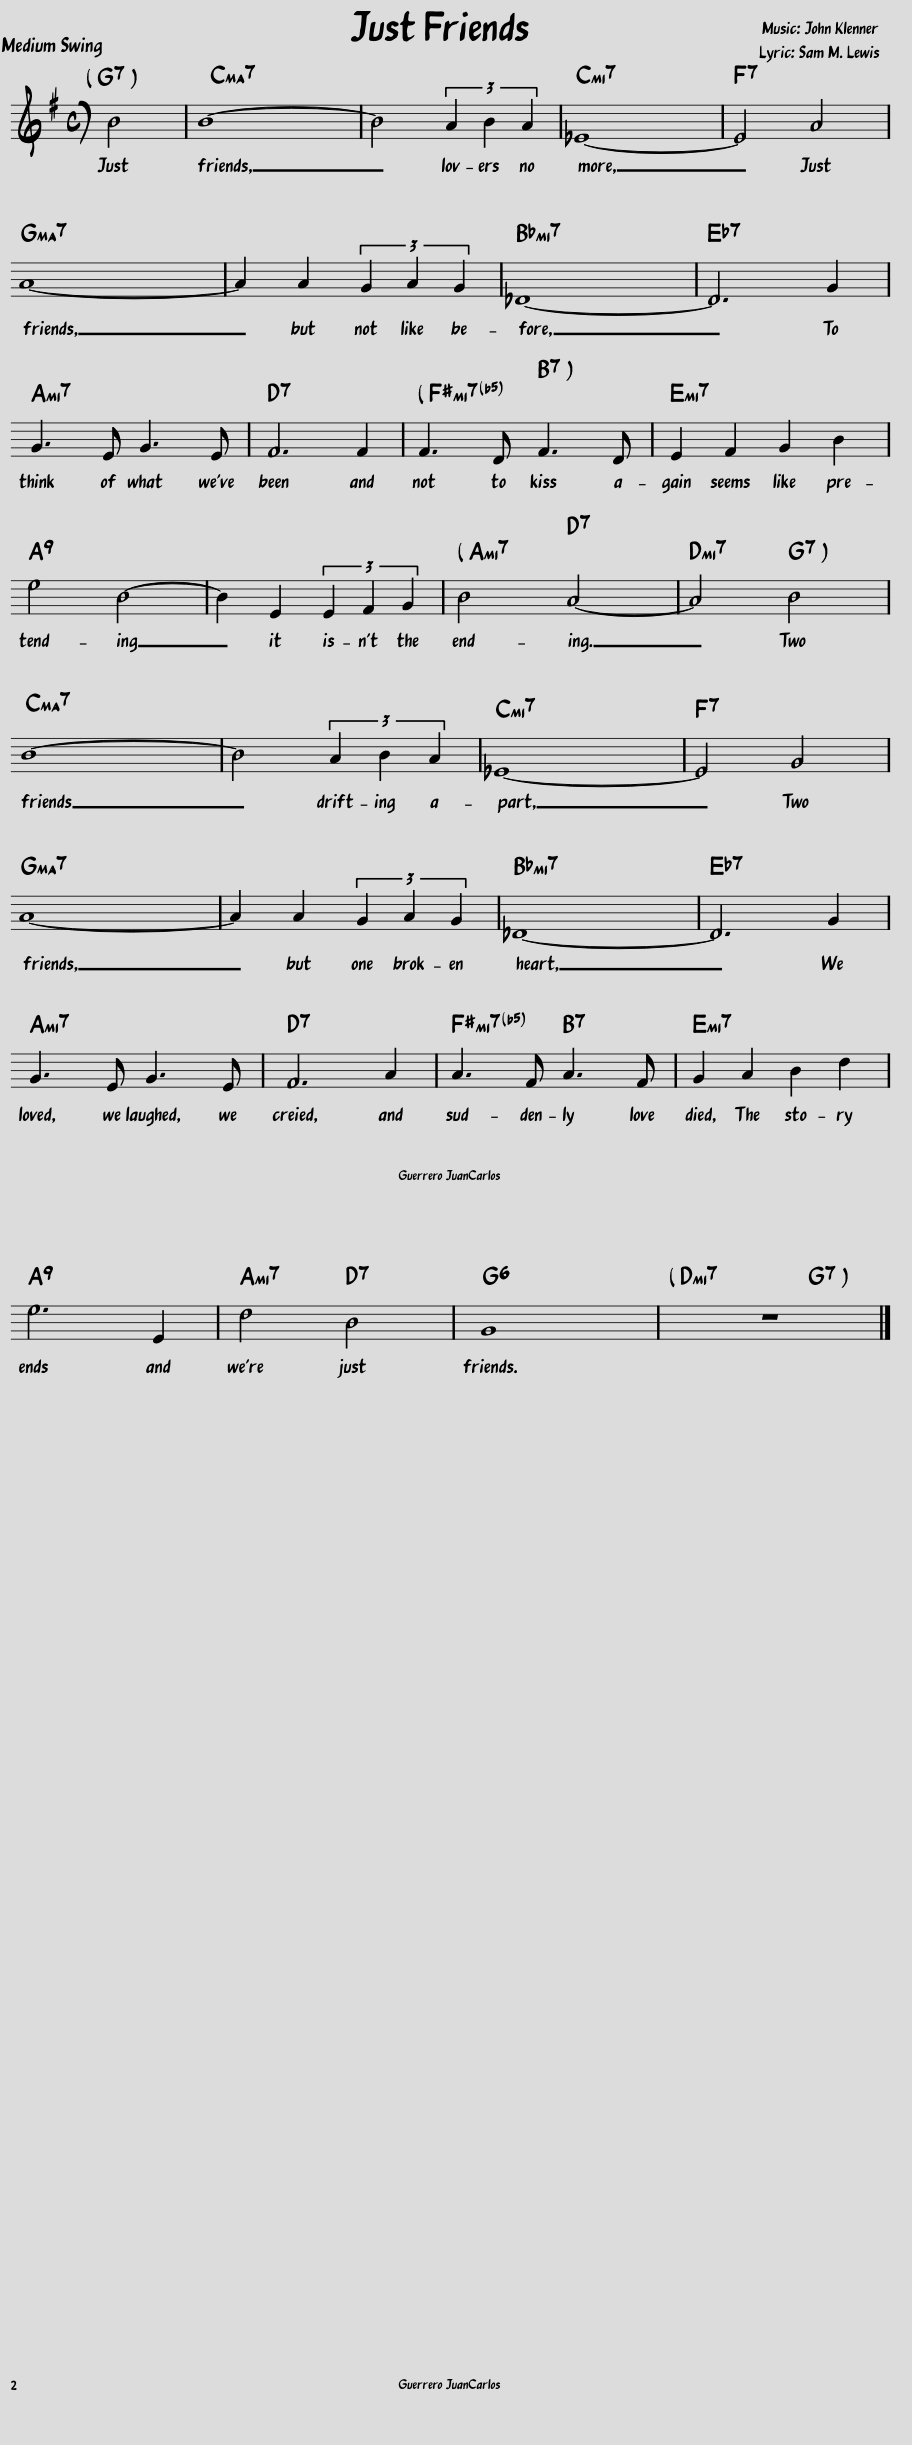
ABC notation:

X:1
L:1/8
M:4/4
I:linebreak $
K:G
V:1 treble
V:1
 B4 | B8- | B4 (3A2 B2 A2 | _E8- | E4 A4 |$ %5
 A8- | A2 A2 (3G2 A2 G2 | _D8- | D6 G2 |$ G3 E G3 E | %10
 F6 F2 | F3 D F3 D | E2 F2 G2 B2 |$ e4 B4- | B2 E2 (3E2 F2 G2 | %15
 B4 A4- | A4 B4 |$ B8- | B4 (3A2 B2 A2 | _E8- | %20
 E4 G4 |$ A8- | A2 A2 (3G2 A2 G2 | _D8- | D6 G2 |$ %25
 G3 E G3 E | F6 A2 | A3 F A3 F | G2 A2 B2 d2 |$ e6 E2 | %30
 d4 B4 | G8 | z8 |] %33
